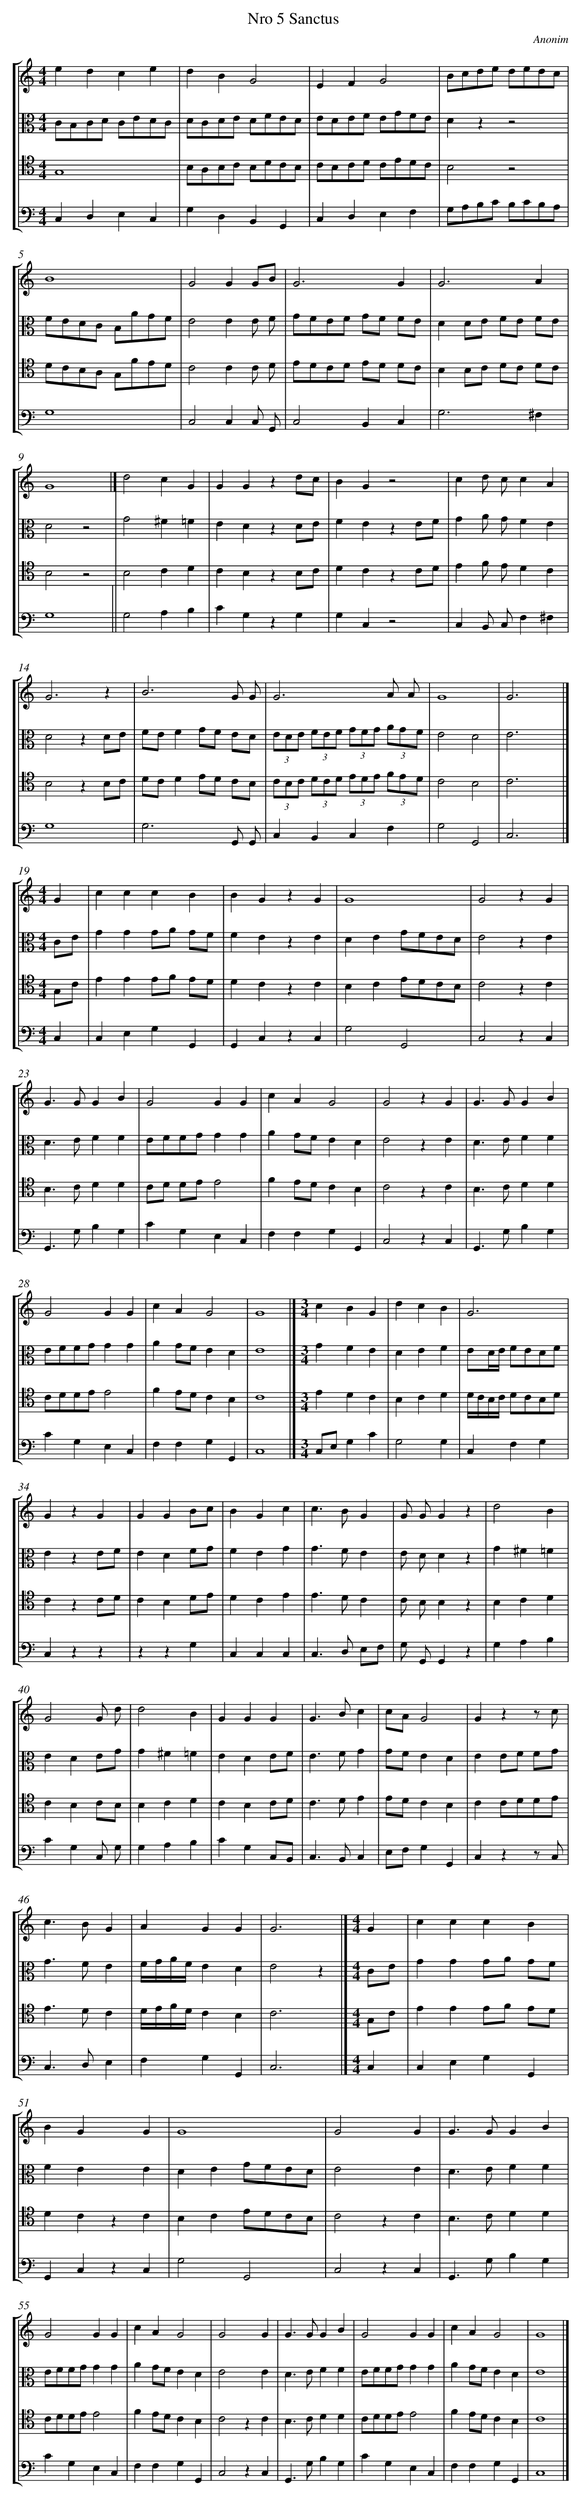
X:1
T: Nro 5 Sanctus
C: Anonim
L: 1/4
M: 4/4
%%staves [1 2 3 4]
V: 1
V: 2 clef=alto
V: 3 clef=tenor
V: 4 clef=bass
K: C
[V:1] edce |
[V:2] C/B,/C/D/ C/E/D/C/ |
[V:3] G,4 |
[V:4] C,D,E,C, |
[V:1] dBG2 |
[V:2] D/C/D/E/ D/F/E/D/ |
[V:3] B,/A,/B,/C/ B,/D/C/B,/ |
[V:4] G,D,B,,G,, |
[V:1] EFG2 |
[V:2] E/D/E/F/ E/G/F/E/ |
[V:3] C/B,/C/D/ C/E/D/C/ |
[V:4] C,D,E,F, |
[V:1] B/c/d/e/ d/e/d/c/ |
[V:2] Dzz2 |
[V:3] B,2z2 |
[V:4] G,/A,/B,/C/ B,/C/B,/A,/ |
[V:1] B4 |
[V:2] F/E/D/C/ B,/A/G/F/ |
[V:3] D/C/B,/A,/ G,/F/E/D/ |
[V:4] G,4 |
[V:1] G2GG/B/ |
[V:2] E2EE/ F/ |
[V:3] C2CC/ D/ |
[V:4] C,2C,C,/ G,,/ |
[V:1] G3G |
[V:2] G/F/E/F/ G/F/ F/E/ |
[V:3] E/D/C/D/ E/D/ D/C/ |
[V:4] C,2B,,C, |
[V:1] G3A |
[V:2] DD/E/ F/E/ F/E/ |
[V:3] B,B,/C/ D/C/ D/C/ |
[V:4] G,3^F, |
[V:1] G4 |]
[V:2] D2z2 |
[V:3] B,2z2 |
[V:4] G,4 ||
[V:1] d2cG |
[V:2] G2^F=F |
[V:3] B,2CD |
[V:4] G,2A,B, |
[V:1] GGzd/c/ |
[V:2] EDzD/E/ |
[V:3] CB,zB,/C/ |
[V:4] CG,zG, |
[V:1] BGz2 |
[V:2] FEzE/F/ |
[V:3] DCzC/D/ |
[V:4] G,C,z2 |
[V:1] cd/ c/cA |
[V:2] GA/ G/FE |
[V:3] EF/ E/DC |
[V:4] C,B,,/ C,/F,^F, |
[V:1] G3z |
[V:2] D2zD/E/ |
[V:3] B,2zB,/C/ |
[V:4] G,4 |
[V:1] B3G/ G/ |
[V:2] F/E/FG/F/ E/D/ |
[V:3] D/C/DE/D/ C/B,/ |
[V:4] G,3G,,/ G,,/ |
[V:1] G3A/ A/ |
[V:2] (3E/D/E/ (3F/E/F/ (3G/F/G/ (3A/G/F/ |
[V:3] (3C/B,/C/ (3D/C/D/ (3E/D/E/ (3F/E/D/ |
[V:4] C,B,,C,F, |
[V:1] G4 |
[V:2] E2D2 |
[V:3] C2B,2 |
[V:4] G,2G,,2 |
[V:1] G3x |]
[V:2] E3x |]
[V:3] C3x |]
[V:4] C,3x |]
[V:1] [M:4/4]G [I:setbarnb 19]|
[V:2] [M:4/4]C/E/ |
[V:3] [M:4/4]G,/C/ |
[V:4] [M:4/4]C, |
[V:1] cccB |
[V:2] GGG/A/ G/F/ |
[V:3] EEE/F/ E/D/ |
[V:4] C,E,G,G,, |
[V:1] BGzG |
[V:2] FEzE |
[V:3] DCzC |
[V:4] G,,C,zC, |
[V:1] G4 |
[V:2] DEG/F/E/D/ |
[V:3] B,CE/D/C/B,/ |
[V:4] G,2G,,2 |
[V:1] G2zG |
[V:2] E2zE |
[V:3] C2zC |
[V:4] C,2zC, |
[V:1] G>GGB |
[V:2] D>EFF |
[V:3] B,>CDD |
[V:4] G,,>G,B,G, |
[V:1] G2GG |
[V:2] E/F/F/G/GG |
[V:3] C/D/ D/E/E2 |
[V:4] CG,E,C, |
[V:1] cAG2 |
[V:2] AG/F/ED |
[V:3] FE/D/CB, |
[V:4] F,F,G,G,, |
[V:1] G2zG |
[V:2] E2zE |
[V:3] C2zC |
[V:4] C,2zC, |
[V:1] G>GGB |
[V:2] D>EFF |
[V:3] B,>CDD |
[V:4] G,,>G,B,G, |
[V:1] G2GG |
[V:2] E/F/F/G/GG |
[V:3] C/D/D/E/E2 |
[V:4] CG,E,C, |
[V:1] cAG2 |
[V:2] AG/F/ED |
[V:3] FE/D/CB, |
[V:4] F,F,G,G,, |
[V:1] G4 |]
[V:2] E4 |]
[V:3] C4 |]
[V:4] C,4 |]
[V:1] [M:3/4]cBG [I:setbarnb 32]|
[V:2] [M:3/4]GFE |
[V:3] [M:3/4]EDC |
[V:4] [M:3/4]C,/E,/G,C |
[V:1] dcB |
[V:2] DEF |
[V:3] B,CD |
[V:4] G,2G, |
[V:1] G3 |
[V:2] E/D//E// F/E/D/F/ |
[V:3] D//C//B,//C// D/C/B,/D/ |
[V:4] C,F,G, |
[V:1] GzG |
[V:2] EzE/F/ |
[V:3] CzC/D/ |
[V:4] C,zz |
[V:1] GGB/c/ |
[V:2] EDF/G/ |
[V:3] CB,D/E/ |
[V:4] zzG, |
[V:1] BGc |
[V:2] FEG |
[V:3] DCE |
[V:4] C,C,C, |
[V:1] c>BG |
[V:2] G>FE |
[V:3] E>DC |
[V:4] C,>D, E,/F,/ |
[V:1] G/ G/Gz |
[V:2] E/ D/Dz |
[V:3] C/ B,/B,z |
[V:4] G,/ G,,/G,,z |
[V:1] d2B |
[V:2] G^F=F |
[V:3] B,CD |
[V:4] G,A,B, |
[V:1] G2G/ d/ |
[V:2] EDE/G/ |
[V:3] CB,C/B,/ |
[V:4] CG,C,/ G,/ |
[V:1] d2B |
[V:2] G^F=F |
[V:3] B,CD |
[V:4] G,A,B, |
[V:1] GGG |
[V:2] EDE/F/ |
[V:3] CB,C/D/ |
[V:4] CG,C,/B,,/ |
[V:1] G>Bc |
[V:2] E>FG |
[V:3] C>DE |
[V:4] C,>B,,C, |
[V:1] c/A/G2 |
[V:2] G/F/ED |
[V:3] E/D/CB, |
[V:4] E,/F,/G,G,, |
[V:1] Gzz/ c/ |
[V:2] EE/F/ F/G/ |
[V:3] CC/D/D/E/ |
[V:4] C,zz/ C,/ |
[V:1] c>BG |
[V:2] G>FE |
[V:3] E>DC |
[V:4] C,>D,E, |
[V:1] AGG |
[V:2] F//G//A//F//ED |
[V:3] D//E//F//D//CB, |
[V:4] F,G,G,, |
[V:1] G3 |]
[V:2] E2z |]
[V:3] C3 |]
[V:4] C,3 |]
[V:1] [M:4/4]G [I:setbarnb 50]|
[V:2] [M:4/4]C/E/ |
[V:3] [M:4/4]G,/C/ |
[V:4] [M:4/4]C, |
[V:1] cccB |
[V:2] GGG/A/ G/F/ |
[V:3] EEE/F/ E/D/ |
[V:4] C,E,G,G,, |
[V:1] BGxG |
[V:2] FExE |
[V:3] DCzC |
[V:4] G,,C,zC, |
[V:1] G4 |
[V:2] DEG/F/E/D/ |
[V:3] B,CE/D/C/B,/ |
[V:4] G,2G,,2 |
[V:1] G2xG |
[V:2] E2xE |
[V:3] C2zC |
[V:4] C,2zC, |
[V:1] G>GGB |
[V:2] D>EFF |
[V:3] B,>CDD |
[V:4] G,,>G,B,G, |
[V:1] G2GG |
[V:2] E/F/F/G/GG |
[V:3] C/D/D/E/E2 |
[V:4] CG,E,C, |
[V:1] cAG2 |
[V:2] AG/F/ED |
[V:3] FE/D/CB, |
[V:4] F,F,G,G,, |
[V:1] G2xG |
[V:2] E2xE |
[V:3] C2zC |
[V:4] C,2zC, |
[V:1] G>GGB |
[V:2] D>EFF |
[V:3] B,>CDD |
[V:4] G,,>G,B,G, |
[V:1] G2GG |
[V:2] E/F/F/G/GG |
[V:3] C/D/D/E/E2 |
[V:4] CG,E,C, |
[V:1] cAG2 |
[V:2] AG/F/ED |
[V:3] FE/D/CB, |
[V:4] F,F,G,G,, |
[V:1] G4 |]
[V:2] E4 |]
[V:3] C4 |]
[V:4] C,4 |]
